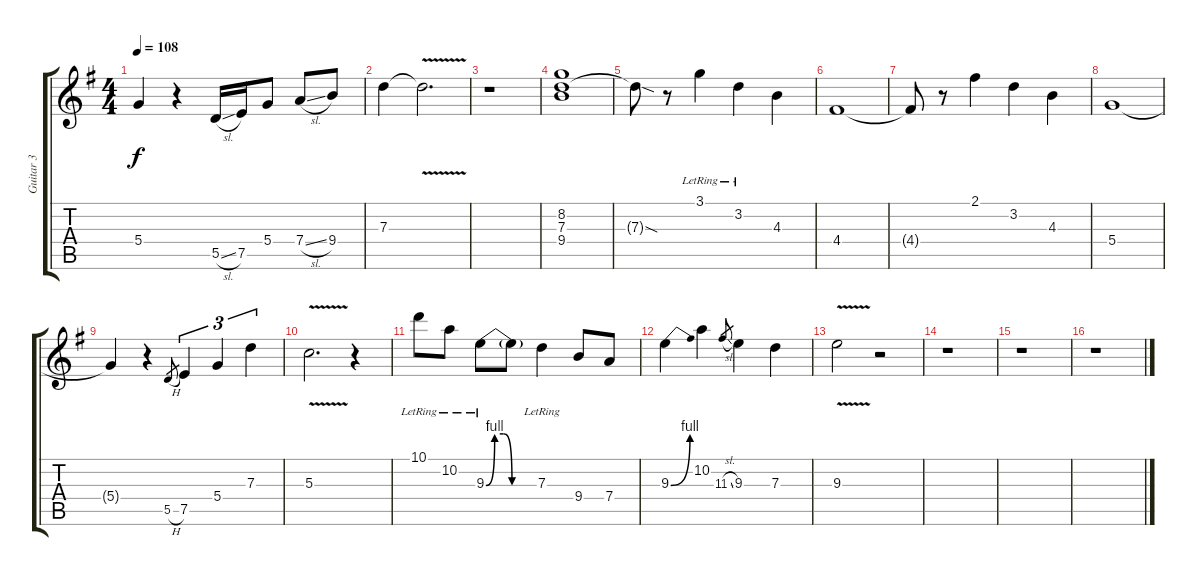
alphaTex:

\track ("Guitar 3" "Guitar 3") {instrument electricguitarclean}
\staff {score tabs}
\tuning (E4 B3 G3 D3 A2 E2) {hide}
\ts (4 4)
\tempo 108
\clef g2
\ks g
5.4{t}.4{dy f} r.4 5.5{sl}.16 7.5.16 5.4.8 7.4{sl}.8 9.4.8 |
7.3.4 7.3{v t}.2{d} |
r.1 |
(8.2 7.3 9.4).1 |
7.3{sod t}.8 r.8 3.1{lr}.4 3.2{lr}.4 4.3.4 |
4.4.1 |
4.4{t}.8 r.8 2.1.4 3.2.4 4.3.4 |
5.4.1 |
5.4{t}.4 r.4 5.5{h}.8{gr} 7.5.4{tu (3 2)} 5.4.4{tu (3 2)} 7.3.4{tu (3 2)} |
5.3{v}.2{d} r.4 |
10.1{lr}.8 10.2{lr}.8 9.3{be (custom 0 0 10 4 20 4 30 0 60 0) lr}.8 9.3{t}.8 7.3{lr}.4 9.4.8 7.4.8 |
9.3{be (bend 0 0 60 4)}.4 10.2.4 11.3{sl}.8{gr} 9.3.4 7.3.4 |
9.3{v}.2 r.2 |
r.1 |
r.1 |
r.1
